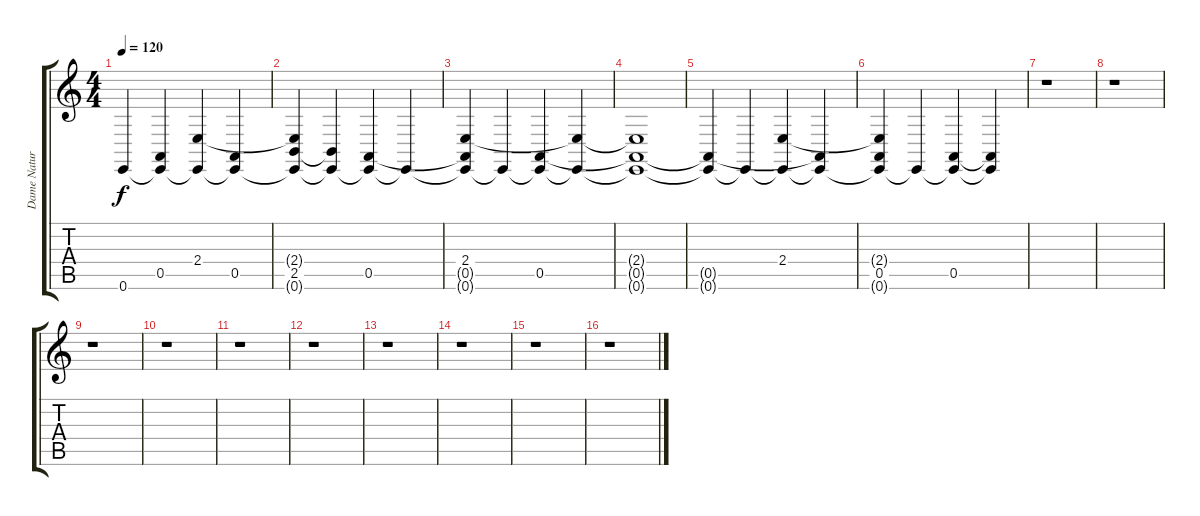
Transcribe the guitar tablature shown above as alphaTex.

\track ("Dame Nature" "Dame Natur") {instrument seashore}
\staff {score tabs}
\tuning (E4 B3 G3 D3 A2 E2) {hide}
\ts (4 4)
\tempo 120
\clef g2
\ks c
0.6.4{dy f instrument seashore} (0.5 0.6{t}).4 (2.4 0.6{t}).4 (0.5 0.6{t}).4 |
(2.4{t} 2.5 0.6{t}).4 (2.5{t} 0.6{t}).4 (0.5 0.6{t}).4 0.6{t}.4 |
(2.4 0.5{t} 0.6{t}).4 0.6{t}.4 (0.5 0.6{t}).4 (2.4{t} 0.6{t}).4 |
(2.4{t} 0.5{t} 0.6{t}).1 |
(0.5{t} 0.6{t}).4 0.6{t}.4 (2.4 0.6{t}).4 (0.5{t} 0.6{t}).4 |
(2.4{t} 0.5 0.6{t}).4 0.6{t}.4 (0.5 0.6{t}).4 (0.5{t} 0.6{t}).4 |
r.1 |
r.1 |
r.1 |
r.1 |
r.1 |
r.1 |
r.1 |
r.1 |
r.1 |
r.1
